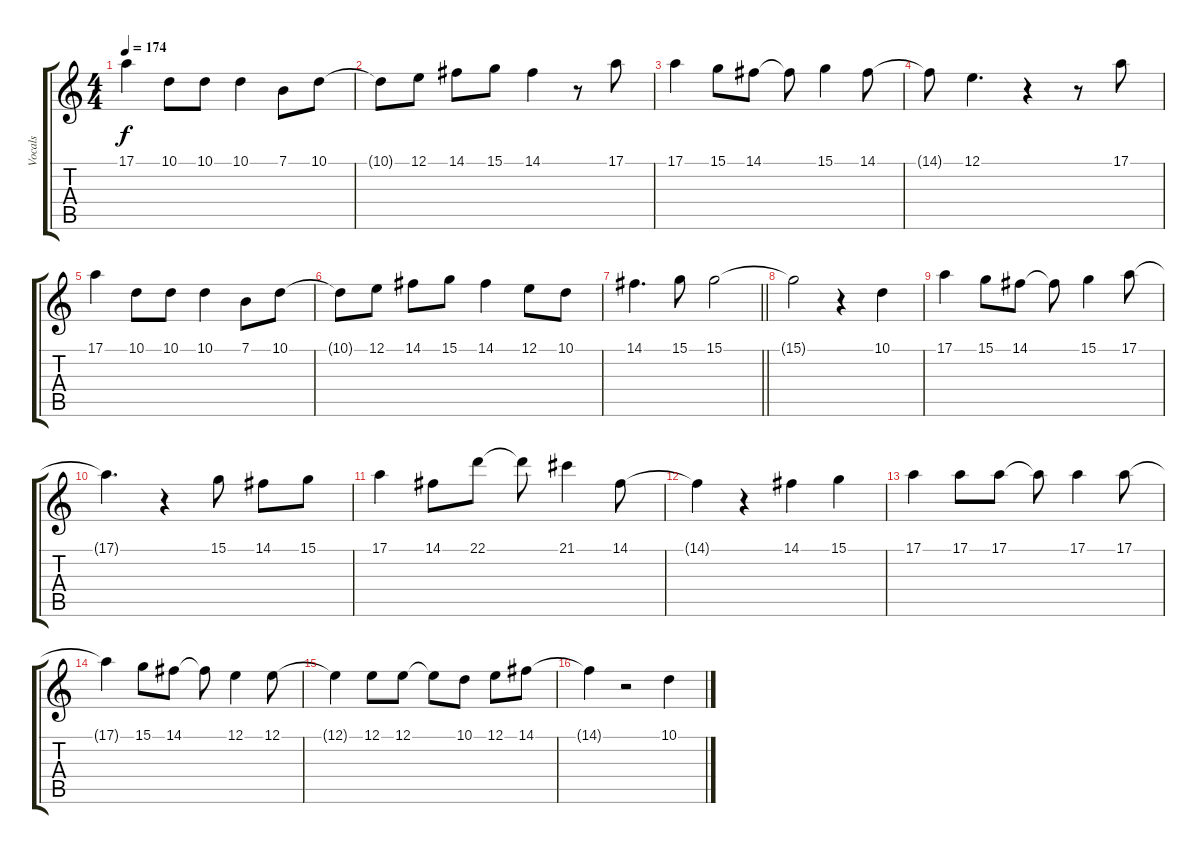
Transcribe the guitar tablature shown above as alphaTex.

\track ("Vocals" "Vocals") {instrument flute}
\staff {score tabs}
\tuning (E4 B3 G3 D3 A2 E2) {hide}
\ts (4 4)
\tempo 174
\clef g2
\ks c
17.1.4{dy f} 10.1.8 10.1.8 10.1.4 7.1.8 10.1.8 |
10.1{t}.8 12.1.8 14.1.8 15.1.8 14.1.4 r.8 17.1.8 |
17.1.4 15.1.8 14.1.8 14.1{t}.8 15.1.4 14.1.8 |
14.1{t}.8 12.1.4{d} r.4 r.8 17.1.8 |
17.1.4 10.1.8 10.1.8 10.1.4 7.1.8 10.1.8 |
10.1{t}.8 12.1.8 14.1.8 15.1.8 14.1.4 12.1.8 10.1.8 |
\barLineRight lightlight
14.1.4{d} 15.1.8 15.1.2 |
15.1{t}.2 r.4 10.1.4 |
17.1.4 15.1.8 14.1.8 14.1{t}.8 15.1.4 17.1.8 |
17.1{t}.4{d} r.4 15.1.8 14.1.8 15.1.8 |
17.1.4 14.1.8 22.1.8 22.1{t}.8 21.1.4 14.1.8 |
14.1{t}.4 r.4 14.1.4 15.1.4 |
17.1.4 17.1.8 17.1.8 17.1{t}.8 17.1.4 17.1.8 |
17.1{t}.4 15.1.8 14.1.8 14.1{t}.8 12.1.4 12.1.8 |
12.1{t}.4 12.1.8 12.1.8 12.1{t}.8 10.1.8 12.1.8 14.1.8 |
14.1{t}.4 r.2 10.1.4
